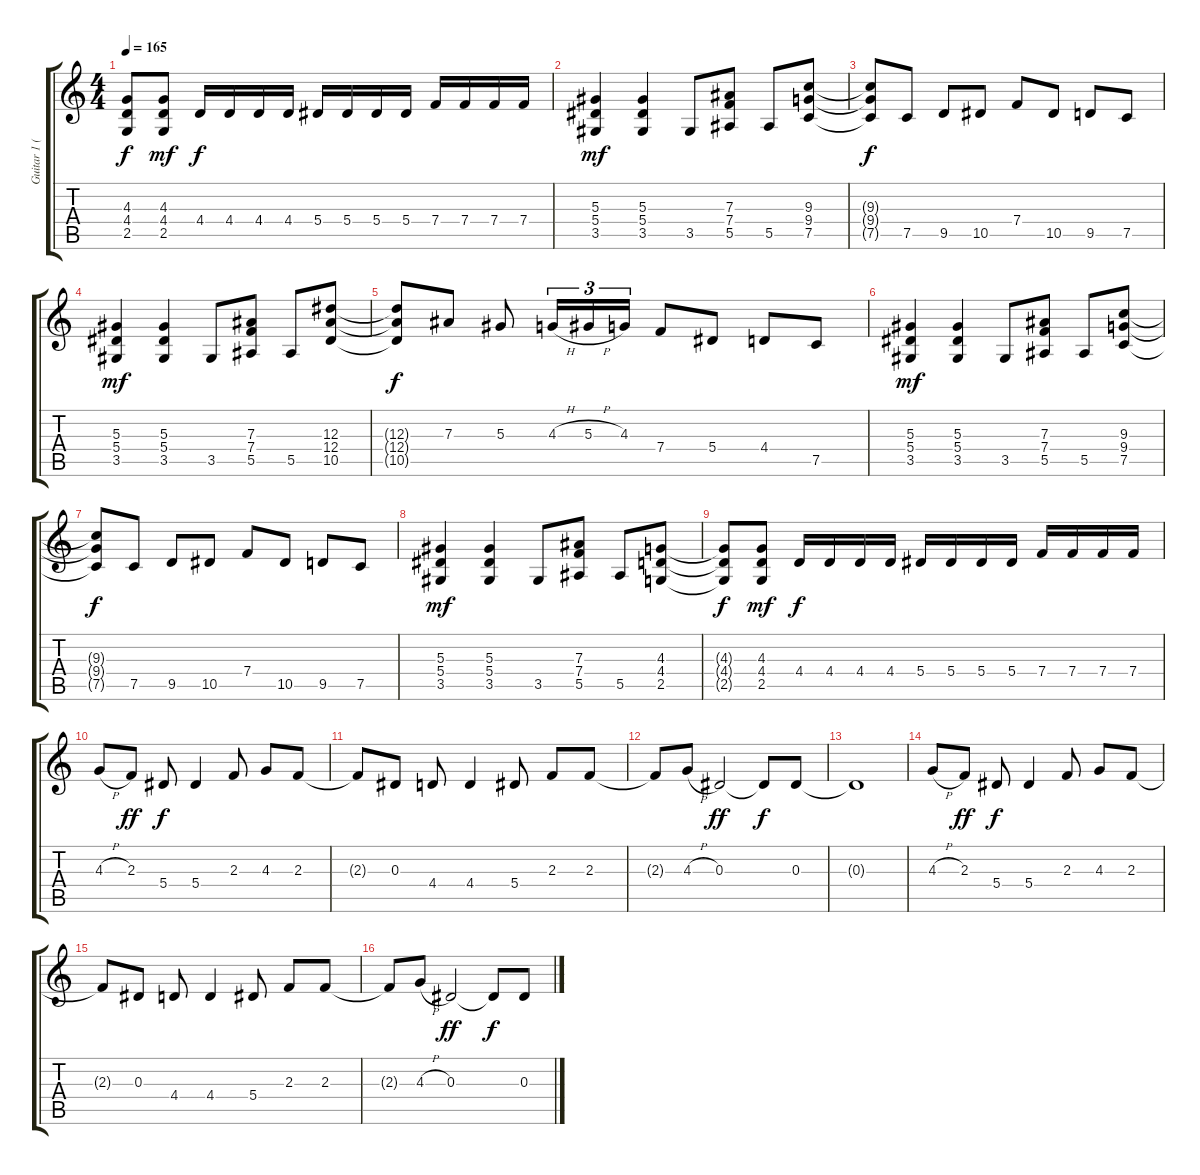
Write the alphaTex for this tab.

\track ("Guitar 1 (Lead)" "Guitar 1 (") {instrument distortionguitar}
\staff {score tabs}
\tuning (C4 G3 Eb3 Bb2 F2 C2) {hide}
\ts (4 4)
\tempo 165
\clef g2
\ks c
(4.3{t} 4.4{t} 2.5{t}).8{dy f} (4.3 4.4 2.5).8{dy mf} 4.4.16{dy f} 4.4.16 4.4.16 4.4.16 5.4.16 5.4.16 5.4.16 5.4.16 7.4.16 7.4.16 7.4.16 7.4.16 |
(5.3 5.4 3.5).4{dy mf} (5.3 5.4 3.5).4 3.5.8 (7.3 7.4 5.5).8 5.5.8 (9.3 9.4 7.5).8 |
(9.3{t} 9.4{t} 7.5{t}).8{dy f} 7.5.8 9.5.8 10.5.8 7.4.8 10.5.8 9.5.8 7.5.8 |
(5.3 5.4 3.5).4{dy mf} (5.3 5.4 3.5).4 3.5.8 (7.3 7.4 5.5).8 5.5.8 (12.3 12.4 10.5).8 |
(12.3{t} 12.4{t} 10.5{t}).8{dy f} 7.3.8 5.3.8 4.3{h}.16{tu (3 2)} 5.3{h}.16{tu (3 2)} 4.3.16{tu (3 2)} 7.4.8 5.4.8 4.4.8 7.5.8 |
(5.3 5.4 3.5).4{dy mf} (5.3 5.4 3.5).4 3.5.8 (7.3 7.4 5.5).8 5.5.8 (9.3 9.4 7.5).8 |
(9.3{t} 9.4{t} 7.5{t}).8{dy f} 7.5.8 9.5.8 10.5.8 7.4.8 10.5.8 9.5.8 7.5.8 |
(5.3 5.4 3.5).4{dy mf} (5.3 5.4 3.5).4 3.5.8 (7.3 7.4 5.5).8 5.5.8 (4.3 4.4 2.5).8 |
(4.3{t} 4.4{t} 2.5{t}).8{dy f} (4.3 4.4 2.5).8{dy mf} 4.4.16{dy f} 4.4.16 4.4.16 4.4.16 5.4.16 5.4.16 5.4.16 5.4.16 7.4.16 7.4.16 7.4.16 7.4.16 |
4.3{h}.8{balance 2} 2.3.8{dy ff} 5.4.8{dy f} 5.4.4 2.3.8 4.3.8 2.3.8 |
2.3{t}.8 0.3.8 4.4.8 4.4.4 5.4.8 2.3.8 2.3.8 |
2.3{t}.8 4.3{h}.8 0.3.2{dy ff} 0.3{t}.8{dy f} 0.3.8 |
0.3{t}.1 |
4.3{h}.8 2.3.8{dy ff} 5.4.8{dy f} 5.4.4 2.3.8 4.3.8 2.3.8 |
2.3{t}.8 0.3.8 4.4.8 4.4.4 5.4.8 2.3.8 2.3.8 |
2.3{t}.8 4.3{h}.8 0.3.2{dy ff} 0.3{t}.8{dy f} 0.3.8
